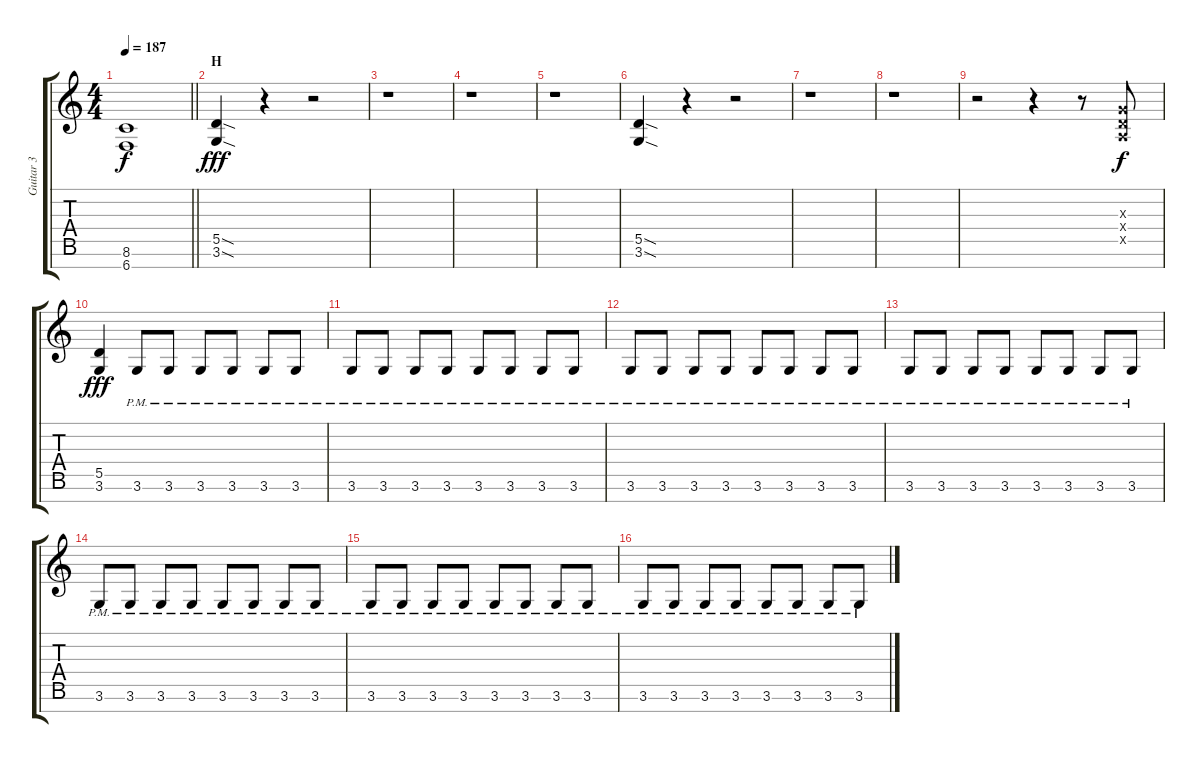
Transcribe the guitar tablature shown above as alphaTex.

\track ("Guitar 3" "Guitar 3") {instrument distortionguitar}
\staff {score tabs}
\tuning (E4 B3 G3 D3 A2 E2 B1) {hide}
\ts (4 4)
\tempo 187
\clef g2
\barLineRight lightlight
\ks c
(8.6{t} 6.7{t}).1{dy f} |
\section ("" "H")
(5.5{sod} 3.6{sod}).4{dy fff} r.4 r.2 |
r.1 |
r.1 |
r.1 |
(5.5{sod} 3.6{sod}).4 r.4 r.2 |
r.1 |
r.1 |
r.2 r.4 r.8 (0.3{x} 0.4{x} 0.5{x}).8{dy f} |
(5.5 3.6).4{dy fff} 3.6{pm}.8 3.6{pm}.8 3.6{pm}.8 3.6{pm}.8 3.6{pm}.8 3.6{pm}.8 |
3.6{pm}.8 3.6{pm}.8 3.6{pm}.8 3.6{pm}.8 3.6{pm}.8 3.6{pm}.8 3.6{pm}.8 3.6{pm}.8 |
3.6{pm}.8 3.6{pm}.8 3.6{pm}.8 3.6{pm}.8 3.6{pm}.8 3.6{pm}.8 3.6{pm}.8 3.6{pm}.8 |
3.6{pm}.8 3.6{pm}.8 3.6{pm}.8 3.6{pm}.8 3.6{pm}.8 3.6{pm}.8 3.6{pm}.8 3.6{pm}.8 |
3.6{pm}.8 3.6{pm}.8 3.6{pm}.8 3.6{pm}.8 3.6{pm}.8 3.6{pm}.8 3.6{pm}.8 3.6{pm}.8 |
3.6{pm}.8 3.6{pm}.8 3.6{pm}.8 3.6{pm}.8 3.6{pm}.8 3.6{pm}.8 3.6{pm}.8 3.6{pm}.8 |
3.6{pm}.8 3.6{pm}.8 3.6{pm}.8 3.6{pm}.8 3.6{pm}.8 3.6{pm}.8 3.6{pm}.8 3.6{pm}.8
